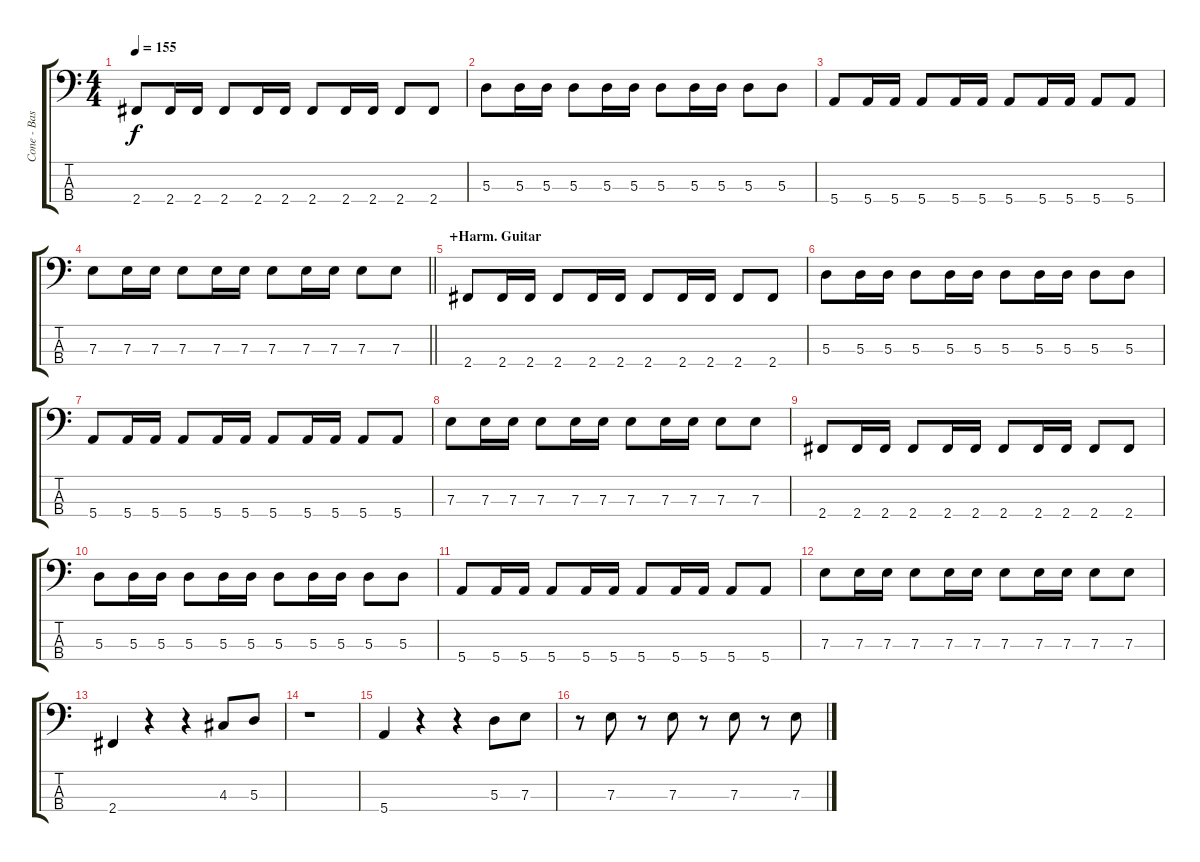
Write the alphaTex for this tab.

\track ("Cone - Bass" "Cone - Bas") {instrument electricbasspick}
\staff {score tabs}
\tuning (G2 D2 A1 E1) {hide}
\ts (4 4)
\tempo 155
\clef f4
\ks c
2.4.8{dy f} 2.4.16 2.4.16 2.4.8 2.4.16 2.4.16 2.4.8 2.4.16 2.4.16 2.4.8 2.4.8 |
5.3.8 5.3.16 5.3.16 5.3.8 5.3.16 5.3.16 5.3.8 5.3.16 5.3.16 5.3.8 5.3.8 |
5.4.8 5.4.16 5.4.16 5.4.8 5.4.16 5.4.16 5.4.8 5.4.16 5.4.16 5.4.8 5.4.8 |
\barLineRight lightlight
7.3.8 7.3.16 7.3.16 7.3.8 7.3.16 7.3.16 7.3.8 7.3.16 7.3.16 7.3.8 7.3.8 |
\section ("" "+Harm. Guitar")
2.4.8 2.4.16 2.4.16 2.4.8 2.4.16 2.4.16 2.4.8 2.4.16 2.4.16 2.4.8 2.4.8 |
5.3.8 5.3.16 5.3.16 5.3.8 5.3.16 5.3.16 5.3.8 5.3.16 5.3.16 5.3.8 5.3.8 |
5.4.8 5.4.16 5.4.16 5.4.8 5.4.16 5.4.16 5.4.8 5.4.16 5.4.16 5.4.8 5.4.8 |
7.3.8 7.3.16 7.3.16 7.3.8 7.3.16 7.3.16 7.3.8 7.3.16 7.3.16 7.3.8 7.3.8 |
2.4.8 2.4.16 2.4.16 2.4.8 2.4.16 2.4.16 2.4.8 2.4.16 2.4.16 2.4.8 2.4.8 |
5.3.8 5.3.16 5.3.16 5.3.8 5.3.16 5.3.16 5.3.8 5.3.16 5.3.16 5.3.8 5.3.8 |
5.4.8 5.4.16 5.4.16 5.4.8 5.4.16 5.4.16 5.4.8 5.4.16 5.4.16 5.4.8 5.4.8 |
7.3.8 7.3.16 7.3.16 7.3.8 7.3.16 7.3.16 7.3.8 7.3.16 7.3.16 7.3.8 7.3.8 |
2.4.4 r.4 r.4 4.3.8 5.3.8 |
r.1 |
5.4.4 r.4 r.4 5.3.8 7.3.8 |
r.8 7.3.8 r.8 7.3.8 r.8 7.3.8 r.8 7.3.8
